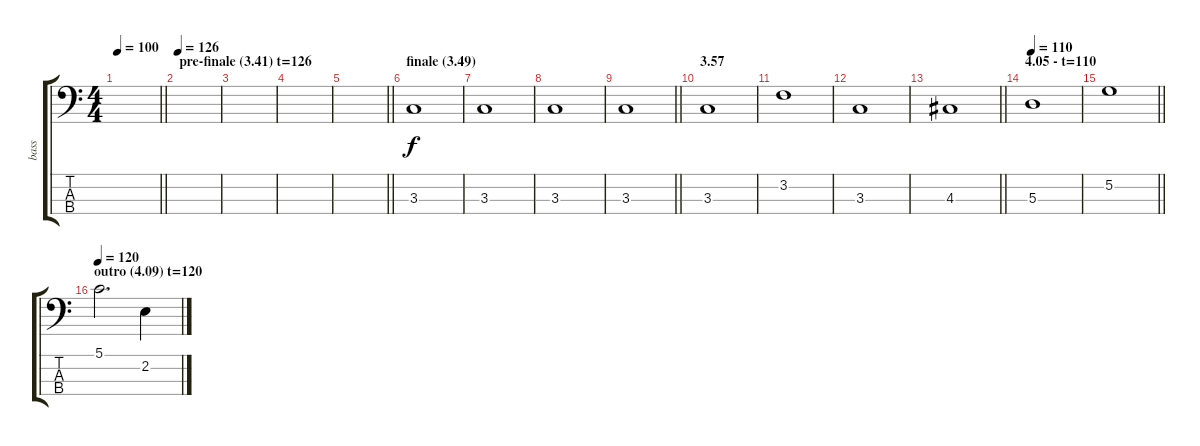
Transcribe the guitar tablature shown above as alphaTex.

\track ("bass" "bass") {instrument electricbassfinger}
\staff {score tabs}
\tuning (G2 D2 A1 E1) {hide}
\ts (4 4)
\tempo 100
\clef f4
\barLineRight lightlight
\ks c
|
\section ("" "pre-finale (3.41) t=126")
\tempo 126
|
|
|
\barLineRight lightlight
|
\section ("" "finale (3.49)")
3.3.1 |
3.3.1 |
3.3.1 |
\barLineRight lightlight
3.3.1 |
\section ("" "3.57")
3.3.1 |
3.2.1 |
3.3.1 |
\barLineRight lightlight
4.3.1 |
\section ("" "4.05 - t=110")
\tempo 110
5.3.1 |
\barLineRight lightlight
5.2.1 |
\section ("" "outro (4.09) t=120")
\tempo 120
5.1.2{d} 2.2.4
